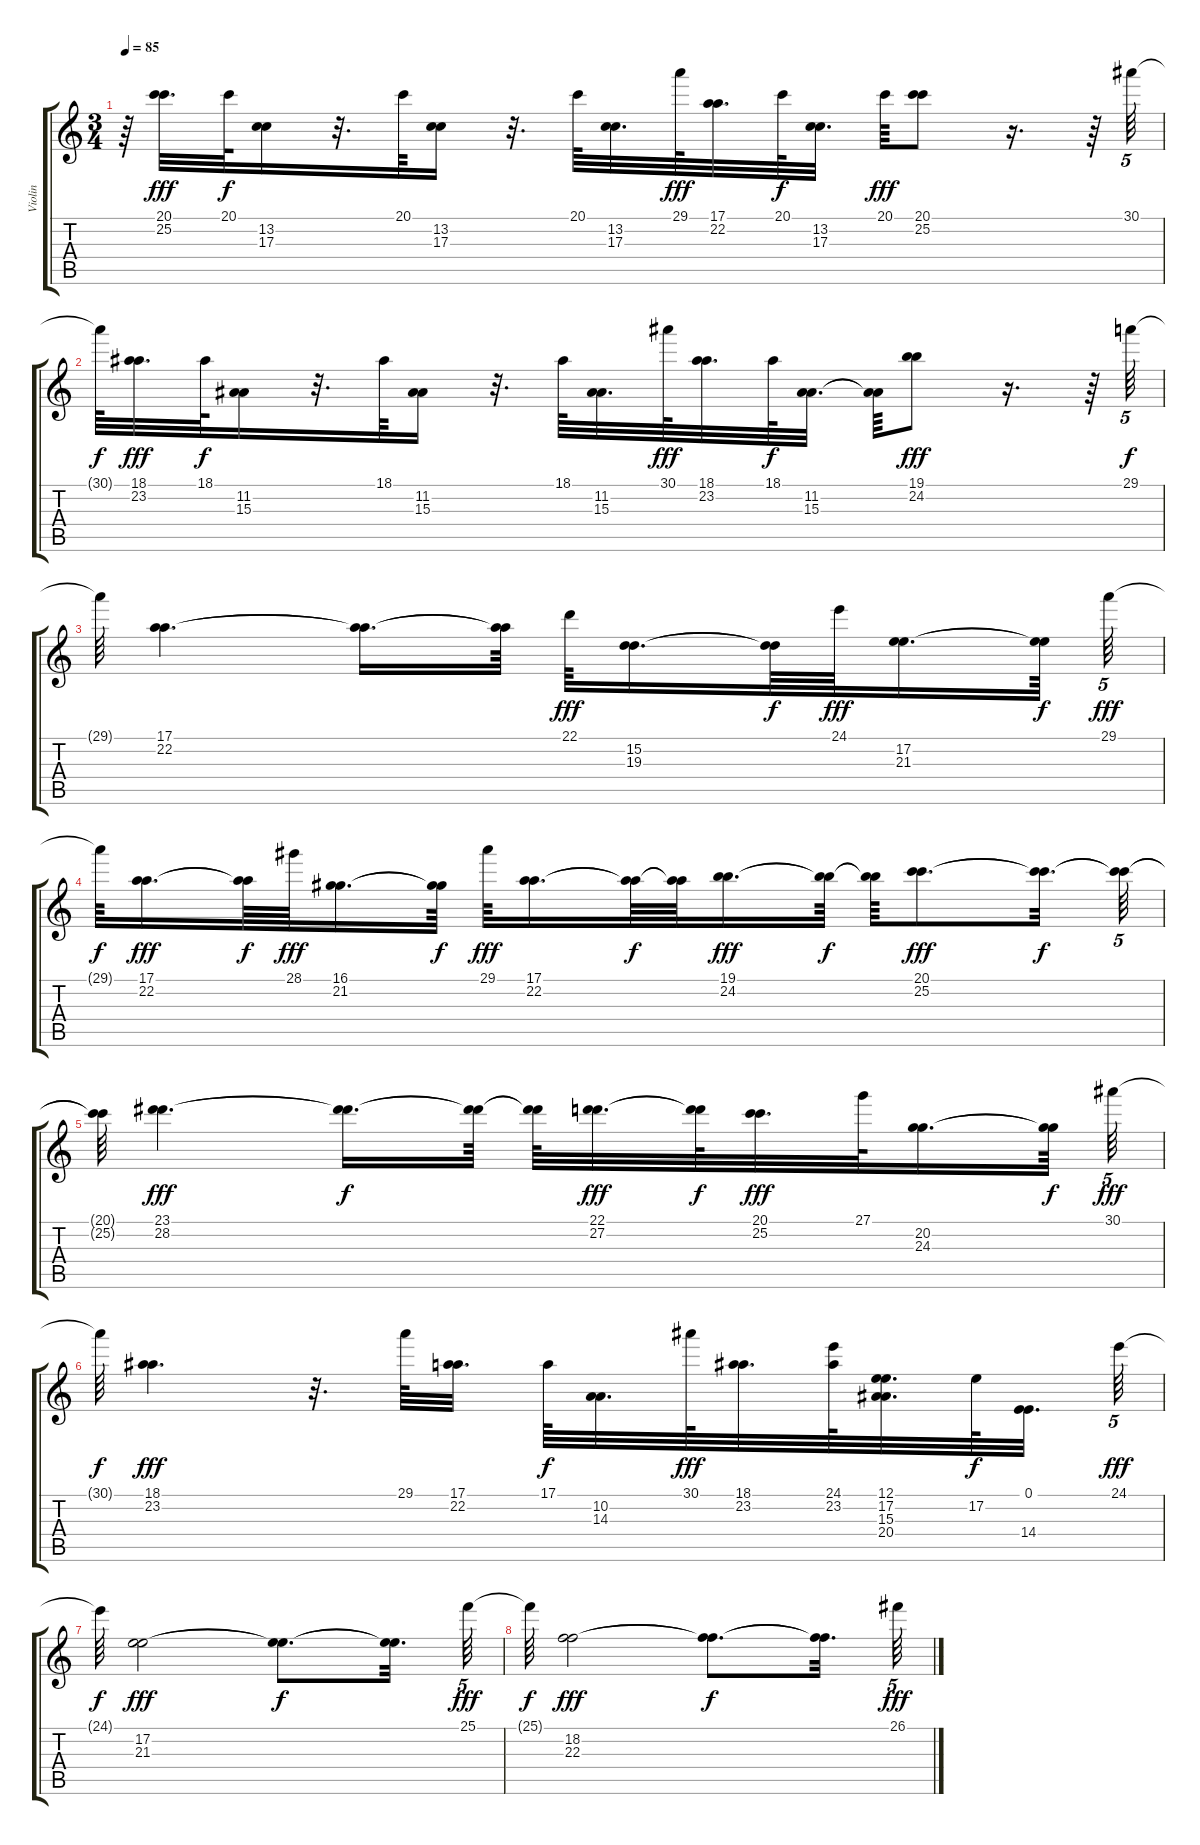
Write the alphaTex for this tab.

\track ("Violin" "Violin") {instrument violin}
\staff {score tabs}
\tuning (E4 B3 G3 D3 A2 E2) {hide}
\ts (3 4)
\tempo 85
\clef g2
\ks c
r.64{dy fff} (20.1 25.2).32{d} 20.1.64{dy f} (13.2 17.3).16 r.32{d} 20.1.64 (13.2 17.3).16 r.32{d} 20.1.64 (13.2 17.3).32{d} 29.1.64{dy fff} (17.1 22.2).32{d} 20.1.64{dy f} (13.2 17.3).32{d} 20.1.64{dy fff} (20.1 25.2).8 r.16{d} r.64 30.1.64{tu (5 4)} |
30.1{t}.64{dy f} (18.1 23.2).32{d dy fff} 18.1.64{dy f} (11.2 15.3).16 r.32{d} 18.1.64 (11.2 15.3).16 r.32{d} 18.1.64 (11.2 15.3).32{d} 30.1.64{dy fff} (18.1 23.2).32{d} 18.1.64{dy f} (11.2 15.3).32{d} (11.2{t} 15.3{t}).64 (19.1 24.2).8{dy fff} r.16{d} r.64 29.1.64{tu (5 4) dy f} |
29.1{t}.64 (17.1 22.2).4{d} (17.1{t} 22.2{t}).16{d} (17.1{t} 22.2{t}).64 22.1.64{dy fff} (15.2 19.3).16{d} (15.2{t} 19.3{t}).64{dy f} 24.1.64{dy fff} (17.2 21.3).16{d} (17.2{t} 21.3{t}).64{dy f} 29.1.64{tu (5 4) dy fff} |
29.1{t}.64{dy f} (17.1 22.2).16{d dy fff} (17.1{t} 22.2{t}).64{dy f} 28.1.64{dy fff} (16.1 21.2).16{d} (16.1{t} 21.2{t}).64{dy f} 29.1.64{dy fff} (17.1 22.2).16{d} (17.1{t} 22.2{t}).64{dy f} (17.1{t} 22.2{t}).64 (19.1 24.2).16{d dy fff} (19.1{t} 24.2{t}).64{dy f} (19.1{t} 24.2{t}).64 (20.1 25.2).8{d dy fff} (20.1{t} 25.2{t}).32{d dy f} (20.1{t} 25.2{t}).64{tu (5 4)} |
(20.1{t} 25.2{t}).64 (23.1 28.2).4{d dy fff} (23.1{t} 28.2{t}).16{d dy f} (23.1{t} 28.2{t}).64 (23.1{t} 28.2{t}).64 (22.1 27.2).32{d dy fff} (22.1{t} 27.2{t}).64{dy f} (20.1 25.2).32{d dy fff} 27.1.64 (20.2 24.3).16{d} (20.2{t} 24.3{t}).64{dy f} 30.1.64{tu (5 4) dy fff} |
30.1{t}.64{dy f} (18.1 23.2).4{d dy fff} r.32{d} 29.1.64 (17.1 22.2).32{d} 17.1.64{dy f} (10.2 14.3).32{d} 30.1.64{dy fff} (18.1 23.2).32{d} (24.1 23.2).64 (12.1 17.2 15.3 20.4).32{d} 17.2.64{dy f} (0.1 14.4).32{d} 24.1.64{tu (5 4) dy fff} |
24.1{t}.64{dy f} (17.2 21.3).2{dy fff} (17.2{t} 21.3{t}).8{d dy f} (17.2{t} 21.3{t}).32{d} 25.1.64{tu (5 4) dy fff} |
25.1{t}.64{dy f} (18.2 22.3).2{dy fff} (18.2{t} 22.3{t}).8{d dy f} (18.2{t} 22.3{t}).32{d} 26.1.64{tu (5 4) dy fff}
